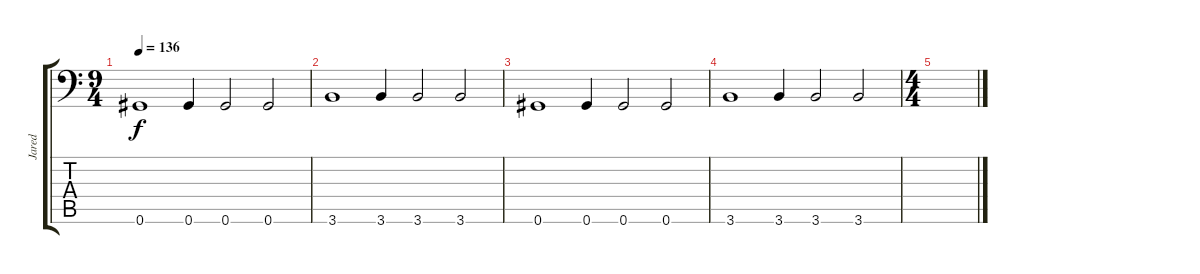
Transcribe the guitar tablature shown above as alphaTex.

\track ("Jared" "Jared") {instrument distortionguitar}
\staff {score tabs}
\tuning (Bb3 F3 Db3 Ab2 Eb2 Ab1) {hide}
\ts (9 4)
\tempo 136
\clef f4
\ks c
0.6.1{dy f} 0.6.4 0.6.2 0.6.2 |
3.6.1 3.6.4 3.6.2 3.6.2 |
0.6.1 0.6.4 0.6.2 0.6.2 |
3.6.1 3.6.4 3.6.2 3.6.2 |
\ts (4 4)
